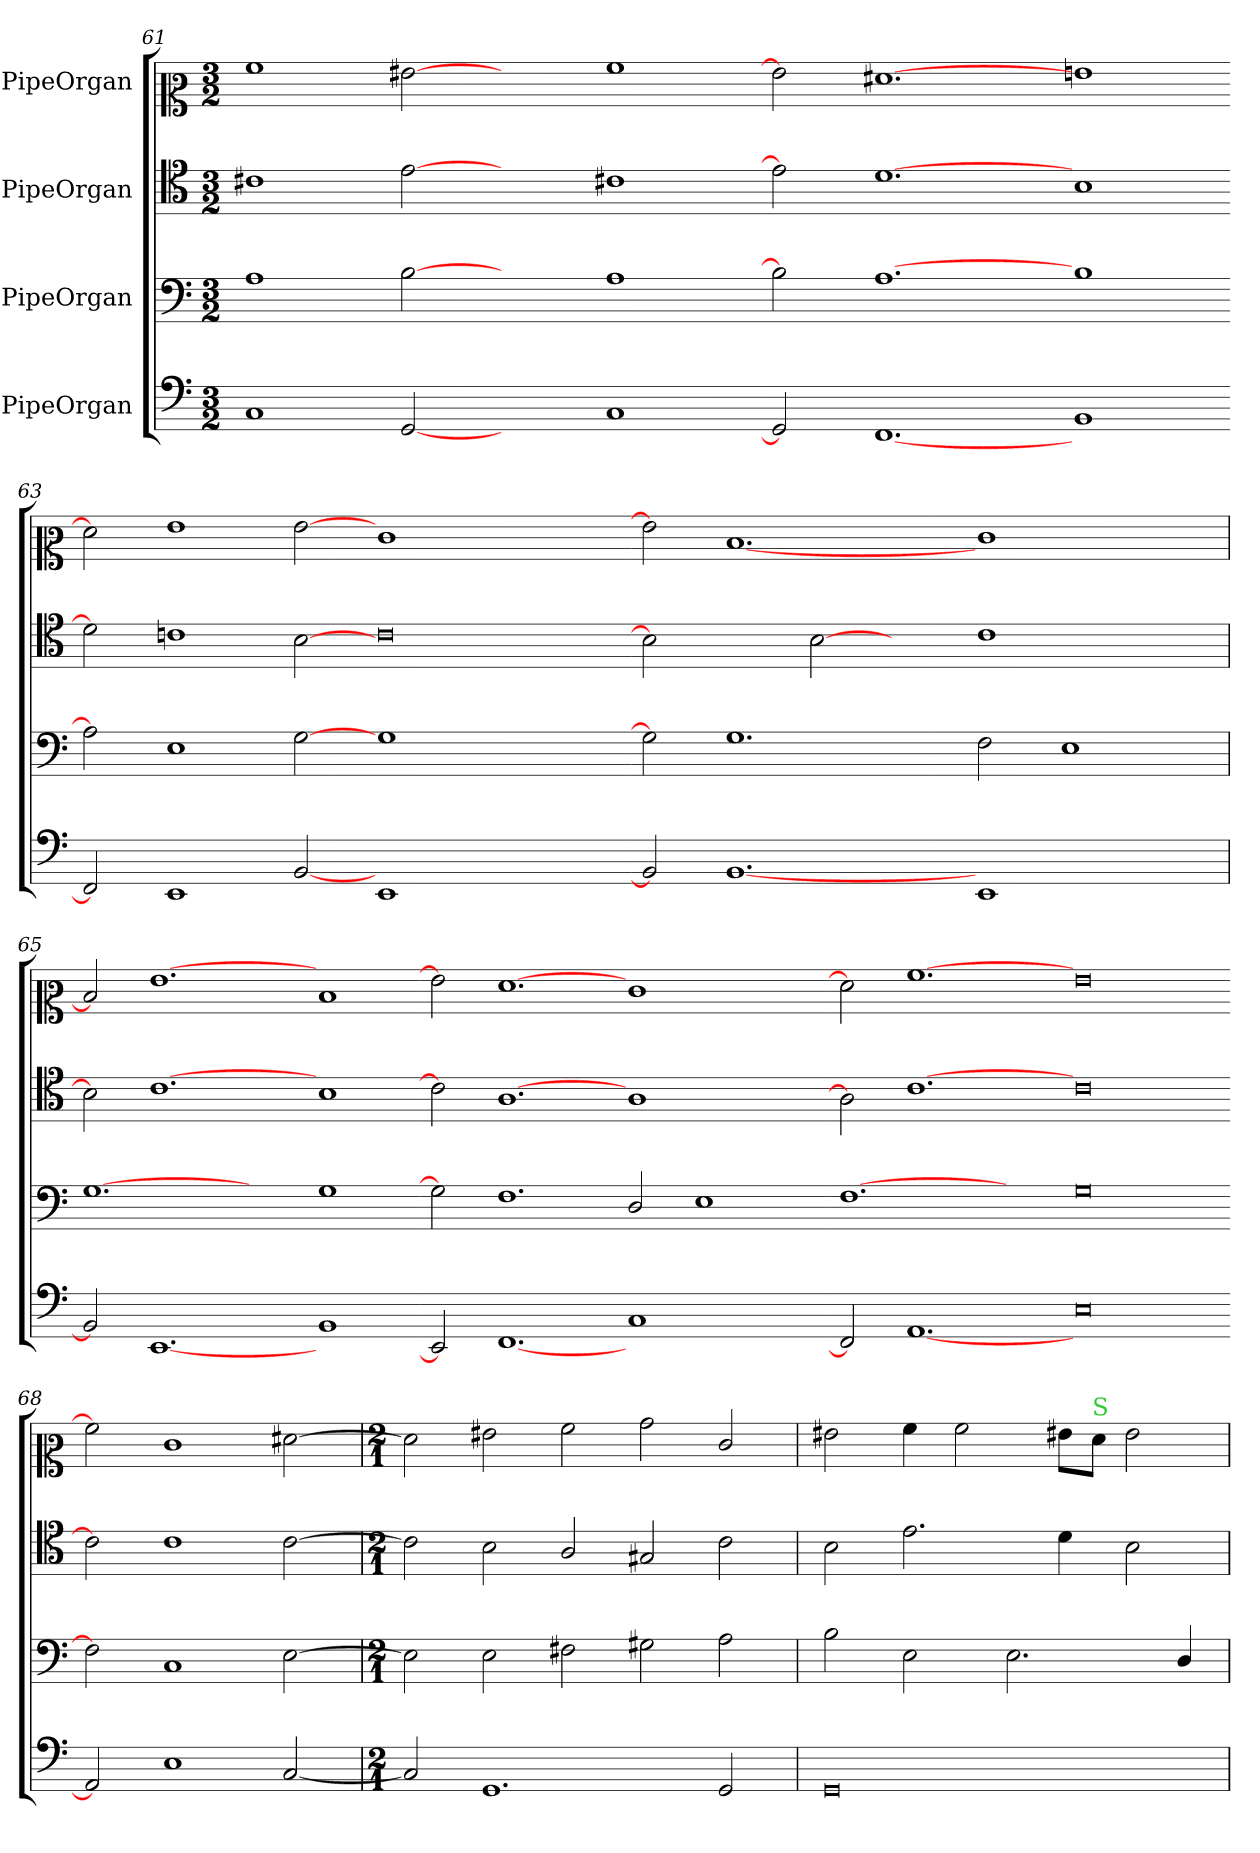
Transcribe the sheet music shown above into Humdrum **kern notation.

**kern	**kern	**kern	**kern
*part4	*part3	*part2	*part1
*staff4	*staff3	*staff2	*staff1
*I"PipeOrgan	*I"PipeOrgan	*I"PipeOrgan	*I"PipeOrgan
*clefF5	*clefF4	*clefC4	*clefC2
*k[]	*k[]	*k[]	*k[]
*a:	*a:	*a:	*a:
*M3/2	*M3/2	*M3/2	*M3/2
=61	=61	=61	=61
1AA	1A	1c#X	1a
[2EE	[2B	[2e	[2g#X
2ryy	2ryy	2ryy	2ryy
1AA	1A	1c#X	1a
=62-	=62-	=62-	=62-
2EE]	2B]	2e]	2g#]
[1.DD	[1.A	[1.d	[1.f#X
1GG	1B	1B	1gn
=63-	=63-	=63-	=63-
2DD]	2A]	2d]	2f#]
1CC	1E	1cn	1g
[2GG	[2G	[2B	[2g
1CC	1G	0c	1e
1ryy	1ryy	.	1ryy
=64-	=64-	=64-	=64-
2GG]	2G]	2B]	2g]
[1.GG	1.G	2ryy	[1.d
.	.	[2B	.
.	.	2ryy	.
1CC	2F\	1c	1e
.	1E	.	.
2ryy	.	2ryy	2ryy
=65	=65	=65	=65
2GG]	[1.G	2B]	2d]
[1.CC	.	[1.c	[1.g
.	2ryy	.	.
1GG	1G	1B	1d
=66-	=66-	=66-	=66-
2CC]	2G]	2c]	2g]
[1.DD	1.F	[1.A	[1.f
1AA	2D/	1A	1e
.	1E	.	.
2ryy	.	2ryy	2ryy
=67-	=67-	=67-	=67-
2DD]	[1.F	2A]	2f]
[1.FF	.	[1.c	[1.a
.	2ryy	.	.
0C	0G	0c	0g
=68-	=68-	=68-	=68-
2FF]	2F]	2c]	2a]
1C	1C	1c	1e
[2AA	[2E	[2c	[2f#X
=69	=69	=69	=69
*M2/1	*M2/1	*M2/1	*M2/1
2AA]	2E]	2c]	2f#]
1.EE	2E\	2B\	2g#X\
.	2F#X\	2A/	2a\
.	2G#X\	2G#X/	2b\
2EE/	2A\	2c\	2e/
=70	=70	=70	=70
0EE	2B\	2B\	2g#X\
.	2E\	2.e\	4a\
.	.	.	2a\
.	2.E\	.	.
.	.	4d\	8g#X\L
!	!	!	!LO:TX:a:color=limegreen:t=S
.	.	.	8f\J
.	.	2B\	2g#\
.	4D/	.	.
=	=	=	=
*-	*-	*-	*-
